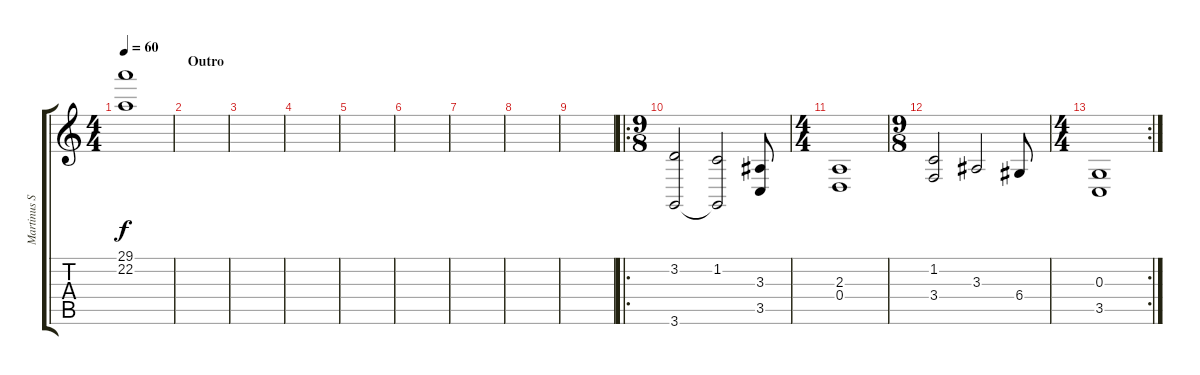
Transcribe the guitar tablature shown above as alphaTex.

\track ("Martinus Spierenburg" "Martinus S") {instrument stringensemble1}
\staff {score tabs}
\tuning (E4 B3 G3 D3 A2 E2) {hide}
\ts (4 4)
\tempo 60
\clef g2
\ks c
(29.1 22.2).1{dy f} |
\section ("" "Outro")
|
|
|
|
|
|
|
|
\ro
\ts (9 8)
(3.2 3.6).2 (1.2 3.6{t}).2 (3.3 3.5).8 |
\ts (4 4)
(2.3 0.4).1 |
\ts (9 8)
(1.2 3.4).2 3.3.2 6.4.8 |
\rc 2
\ts (4 4)
(0.3 3.5).1
